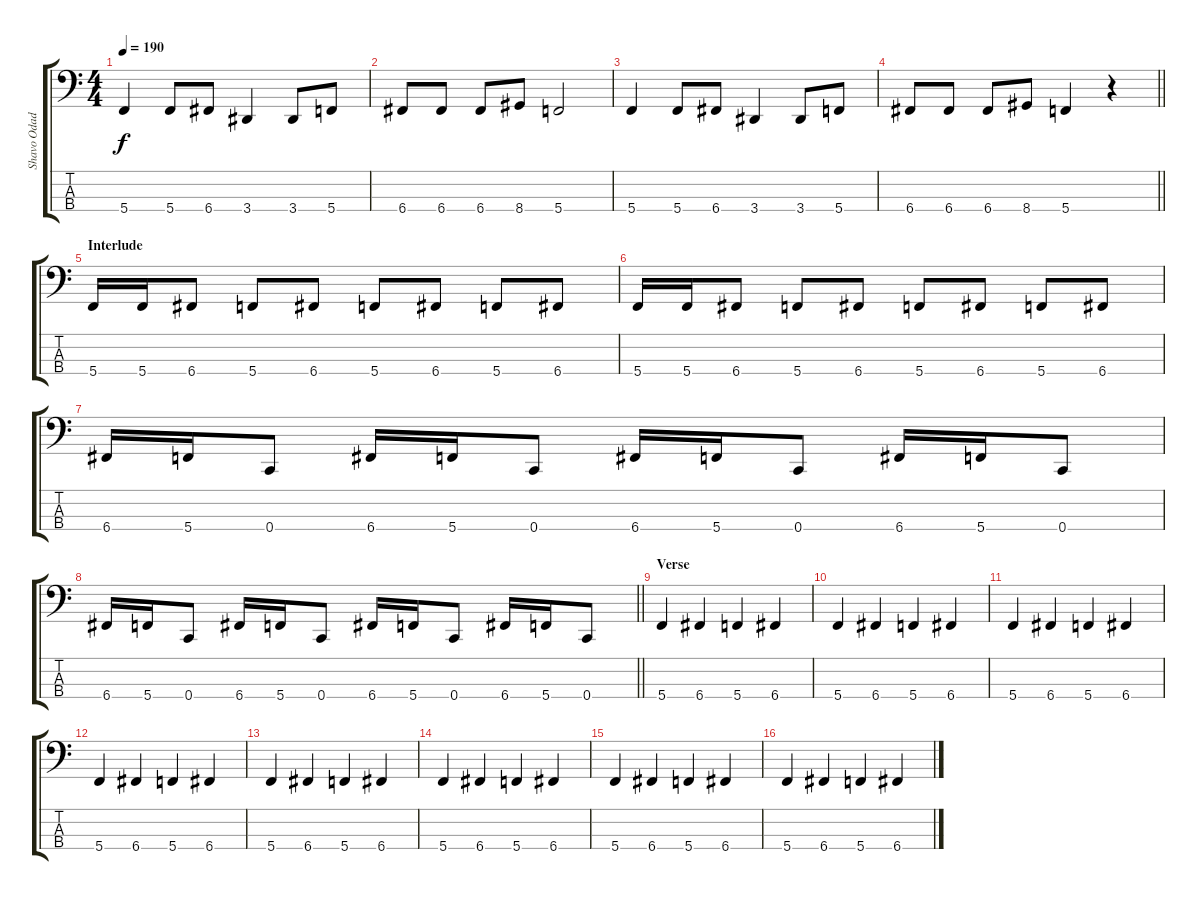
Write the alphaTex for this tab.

\track ("Shavo Odadjian" "Shavo Odad") {instrument electricbassfinger}
\staff {score tabs}
\tuning (F2 C2 G1 C1) {hide}
\ts (4 4)
\tempo 190
\clef f4
\ks c
5.4.4{dy f} 5.4.8 6.4.8 3.4.4 3.4.8 5.4.8 |
6.4.8 6.4.8 6.4.8 8.4.8 5.4.2 |
5.4.4 5.4.8 6.4.8 3.4.4 3.4.8 5.4.8 |
\barLineRight lightlight
6.4.8 6.4.8 6.4.8 8.4.8 5.4.4 r.4 |
\section ("" "Interlude")
5.4.16 5.4.16 6.4.8 5.4.8 6.4.8 5.4.8 6.4.8 5.4.8 6.4.8 |
5.4.16 5.4.16 6.4.8 5.4.8 6.4.8 5.4.8 6.4.8 5.4.8 6.4.8 |
6.4.16 5.4.16 0.4.8 6.4.16 5.4.16 0.4.8 6.4.16 5.4.16 0.4.8 6.4.16 5.4.16 0.4.8 |
\barLineRight lightlight
6.4.16 5.4.16 0.4.8 6.4.16 5.4.16 0.4.8 6.4.16 5.4.16 0.4.8 6.4.16 5.4.16 0.4.8 |
\section ("" "Verse")
5.4.4 6.4.4 5.4.4 6.4.4 |
5.4.4 6.4.4 5.4.4 6.4.4 |
5.4.4 6.4.4 5.4.4 6.4.4 |
5.4.4 6.4.4 5.4.4 6.4.4 |
5.4.4 6.4.4 5.4.4 6.4.4 |
5.4.4 6.4.4 5.4.4 6.4.4 |
5.4.4 6.4.4 5.4.4 6.4.4 |
5.4.4 6.4.4 5.4.4 6.4.4
